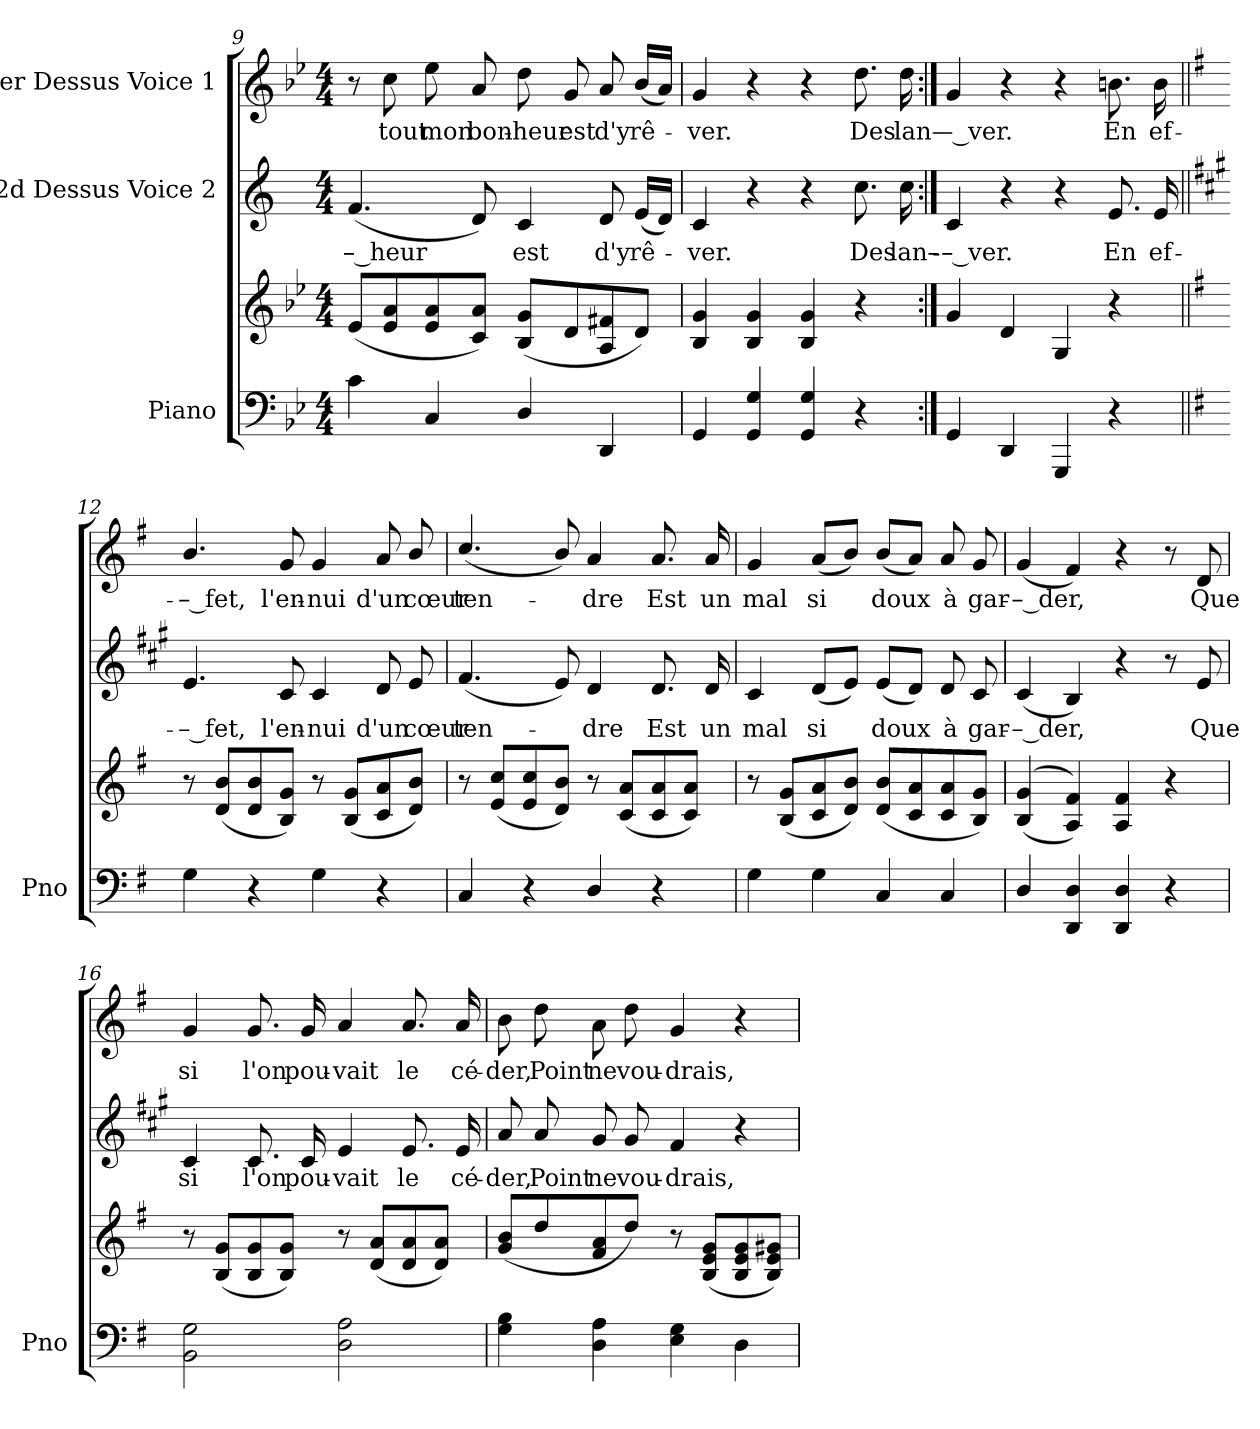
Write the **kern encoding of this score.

**kern	**kern	**kern	**text	**kern	**text
*part3	*part3	*part2	*part2	*part1	*part1
*staff4	*staff3	*staff2	*staff2	*staff1	*staff1
*I"Piano	*	*I"2d Dessus Voice 2	*	*I"1er Dessus Voice 1	*
*I'Pno	*	*	*	*	*
!!LO:PB:g=z
*clefF4	*clefG2	*clefG2	*	*clefG2	*
*	*	*ITrd1c2	*	*	*
*k[b-e-]	*k[b-e-]	*k[b-e-]	*	*k[b-e-]	*
*M4/4	*M4/4	*M4/4	*	*M4/4	*
=9	=9	=9	=9	=9	=9
!	!	!	!LO:LY:b	!	!
4c\	(8e-/L	(4.e-/	-– heur	8r	.
!	!	!	!	!	!LO:LY:b
.	8e-/ 8a/	.	.	8cc\	tout
!	!	!	!	!	!LO:LY:b
4C/	8e-/ 8a/	.	.	8ee-\	mon
!	!	!	!	!	!LO:LY:b
.	8c/ 8a/J)	8c/)	.	8a/	bon-
!	!	!	!LO:LY:b	!	!LO:LY:b
4D/	(8B-/ 8g/L	4B-/	est	8dd\	-heur
!	!	!	!	!	!LO:LY:b
.	8d/	.	.	8g/	est
!	!	!	!LO:LY:b	!	!LO:LY:b
4DD/	8A/ 8f#X/	8c/	d'y	8a/	d'y
!	!	!	!LO:LY:b	!	!LO:LY:b
.	8d/J)	(16d/LL	rê-	(16b-/LL	rê-
.	.	16c/JJ)	.	16a/JJ)	.
=10	=10	=10	=10	=10	=10
!	!	!	!LO:LY:b	!	!LO:LY:b
4GG/	4B-/ 4g/	4B-/	-ver.	4g/	-ver.
4GG/ 4G/	4B-/ 4g/	4r	.	4r	.
4GG/ 4G/	4B-/ 4g/	4r	.	4r	.
!	!	!	!LO:LY:b	!	!LO:LY:b
4r	4r	8.b-\	Des	8.dd\	Des
!	!	!	!LO:LY:b	!	!LO:LY:b
.	.	16b-\	lan–-	16dd\	lan–
=11:|!	=11:|!	=11:|!	=11:|!	=11:|!	=11:|!
!	!	!	!LO:LY:b	!	!LO:LY:b
4GG/	4g/	4B-/	-– ver.	4g/	– ver.
4DD/	4d/	4r	.	4r	.
4GGG/	4G/	4r	.	4r	.
!	!	!	!LO:LY:b	!	!LO:LY:b
4r	4r	8.d/	En	8.bn\	En
!	!	!	!LO:LY:b	!	!LO:LY:b
.	.	16d/	ef-	16b\	ef-
!!LO:LB:g=z
=12||	=12||	=12||	=12||	=12||	=12||
*k[f#]	*k[f#]	*k[f#]	*	*k[f#]	*
!	!	!	!LO:LY:b	!	!LO:LY:b
4G\	8r	4.d/	-– fet,	4.b/	-– fet,
.	(8d/ 8b/L	.	.	.	.
4r	8d/ 8b/	.	.	.	.
!	!	!	!LO:LY:b	!	!LO:LY:b
.	8B/ 8g/J)	8B/	l'en-	8g/	l'en-
!	!	!	!LO:LY:b	!	!LO:LY:b
4G\	8r	4B/	-nui	4g/	-nui
.	(8B/ 8g/L	.	.	.	.
!	!	!	!LO:LY:b	!	!LO:LY:b
4r	8c/ 8a/	8c/	d'un	8a/	d'un
!	!	!	!LO:LY:b	!	!LO:LY:b
.	8d/ 8b/J)	8d/	cœur	8b/	cœur
=13	=13	=13	=13	=13	=13
!	!	!	!LO:LY:b	!	!LO:LY:b
4C/	8r	(4.e/	ten-	(4.cc/	ten-
.	(8e/ 8cc/L	.	.	.	.
4r	8e/ 8cc/	.	.	.	.
.	8d/ 8b/J)	8d/)	.	8b/)	.
!	!	!	!LO:LY:b	!	!LO:LY:b
4D/	8r	4c/	-dre	4a/	-dre
.	(8c/ 8a/L	.	.	.	.
!	!	!	!LO:LY:b	!	!LO:LY:b
4r	8c/ 8a/	8.c/	Est	8.a/	Est
.	8c/ 8a/J)	.	.	.	.
!	!	!	!LO:LY:b	!	!LO:LY:b
.	.	16c/	un	16a/	un
=14	=14	=14	=14	=14	=14
!	!	!	!LO:LY:b	!	!LO:LY:b
4G\	8r	4B/	mal	4g/	mal
.	(8B/ 8g/L	.	.	.	.
!	!	!	!LO:LY:b	!	!LO:LY:b
4G\	8c/ 8a/	(8c/L	si	(8a/L	si
.	8d/ 8b/J)	8d/J)	.	8b/J)	.
!	!	!	!LO:LY:b	!	!LO:LY:b
4C/	(8d/ 8b/L	(8d/L	doux	(8b/L	doux
.	8c/ 8a/	8c/J)	.	8a/J)	.
!	!	!	!LO:LY:b	!	!LO:LY:b
4C/	8c/ 8a/	8c/	à	8a/	à
!	!	!	!LO:LY:b	!	!LO:LY:b
.	8B/ 8g/J)	8B/	gar-	8g/	gar-
!!LO:LB:g=z
=15	=15	=15	=15	=15	=15
!	!	!	!LO:LY:b	!	!LO:LY:b
4D/	((>4B/ 4g/	(4B/	-– der,	(4g/	-– der,
4DD/ 4D/	4A/ 4f#/))	4A/)	.	4f#/)	.
4DD/ 4D/	4A/ 4f#/	4r	.	4r	.
4r	4r	8r	.	8r	.
!	!	!	!LO:LY:b	!	!LO:LY:b
.	.	8d/	Que	8d/	Que
=16	=16	=16	=16	=16	=16
!	!	!	!LO:LY:b	!	!LO:LY:b
2BB\ 2G\	8r	4B/	si	4g/	si
.	(8B/ 8g/L	.	.	.	.
!	!	!	!LO:LY:b	!	!LO:LY:b
.	8B/ 8g/	8.B/	l'on	8.g/	l'on
.	8B/ 8g/J)	.	.	.	.
!	!	!	!LO:LY:b	!	!LO:LY:b
.	.	16B/	pou-	16g/	pou-
!	!	!	!LO:LY:b	!	!LO:LY:b
2D\ 2A\	8r	4d/	-vait	4a/	-vait
.	(8d/ 8a/L	.	.	.	.
!	!	!	!LO:LY:b	!	!LO:LY:b
.	8d/ 8a/	8.d/	le	8.a/	le
.	8d/ 8a/J)	.	.	.	.
!	!	!	!LO:LY:b	!	!LO:LY:b
.	.	16d/	cé-	16a/	cé-
=17	=17	=17	=17	=17	=17
!	!	!	!LO:LY:b	!	!LO:LY:b
4G\ 4B\	(8g/ 8b/L	8g/	-der,	8b\	-der,
!	!	!	!LO:LY:b	!	!LO:LY:b
.	8dd/	8g/	Point	8dd\	Point
!	!	!	!LO:LY:b	!	!LO:LY:b
4D\ 4A\	8f#/ 8a/	8f#/	ne	8a\	ne
!	!	!	!LO:LY:b	!	!LO:LY:b
.	8dd/J)	8f#/	vou-	8dd\	vou-
!	!	!	!LO:LY:b	!	!LO:LY:b
4E\ 4G\	8r	4e/	-drais,	4g/	-drais,
.	(8B/ 8e/ 8g/L	.	.	.	.
4D\	8B/ 8e/ 8g/	4r	.	4r	.
.	8B/ 8e/ 8g#X/J)	.	.	.	.
=	=	=	=	=	=
*-	*-	*-	*-	*-	*-
